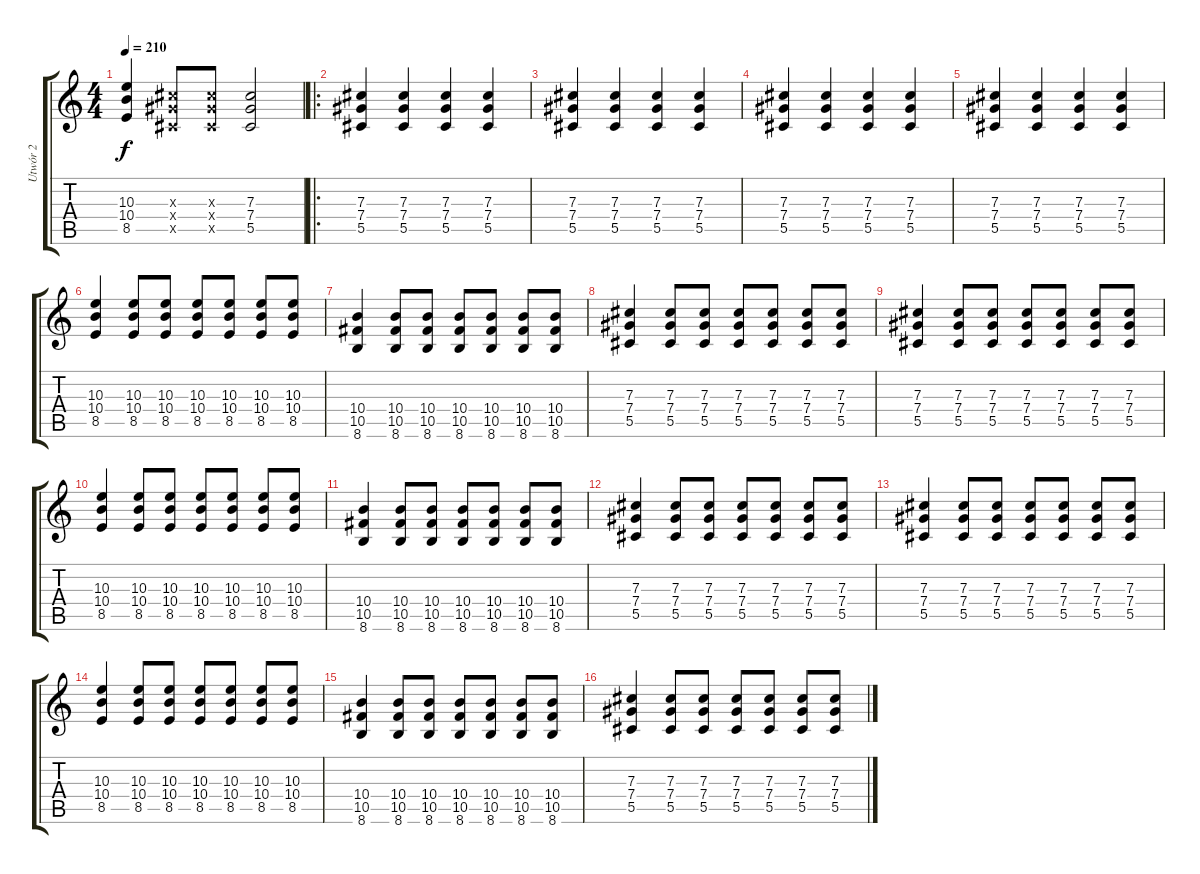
\track ("Utwór 2" "Utwór 2") {instrument distortionguitar}
\staff {score tabs}
\tuning (Eb4 Bb3 Gb3 Db3 Ab2 Eb2) {hide}
\ts (4 4)
\tempo 210
\clef g2
\ks c
(10.3 10.4 8.5).4{dy f} (7.3{x} 7.4{x} 5.5{x}).8 (7.3{x} 7.4{x} 5.5{x}).8 (7.3 7.4 5.5).2 |
\ro
(7.3 7.4 5.5).4 (7.3 7.4 5.5).4 (7.3 7.4 5.5).4 (7.3 7.4 5.5).4 |
(7.3 7.4 5.5).4 (7.3 7.4 5.5).4 (7.3 7.4 5.5).4 (7.3 7.4 5.5).4 |
(7.3 7.4 5.5).4 (7.3 7.4 5.5).4 (7.3 7.4 5.5).4 (7.3 7.4 5.5).4 |
(7.3 7.4 5.5).4 (7.3 7.4 5.5).4 (7.3 7.4 5.5).4 (7.3 7.4 5.5).4 |
(10.3 10.4 8.5).4 (10.3 10.4 8.5).8 (10.3 10.4 8.5).8 (10.3 10.4 8.5).8 (10.3 10.4 8.5).8 (10.3 10.4 8.5).8 (10.3 10.4 8.5).8 |
(10.4 10.5 8.6).4 (10.4 10.5 8.6).8 (10.4 10.5 8.6).8 (10.4 10.5 8.6).8 (10.4 10.5 8.6).8 (10.4 10.5 8.6).8 (10.4 10.5 8.6).8 |
(7.3 7.4 5.5).4 (7.3 7.4 5.5).8 (7.3 7.4 5.5).8 (7.3 7.4 5.5).8 (7.3 7.4 5.5).8 (7.3 7.4 5.5).8 (7.3 7.4 5.5).8 |
(7.3 7.4 5.5).4 (7.3 7.4 5.5).8 (7.3 7.4 5.5).8 (7.3 7.4 5.5).8 (7.3 7.4 5.5).8 (7.3 7.4 5.5).8 (7.3 7.4 5.5).8 |
(10.3 10.4 8.5).4 (10.3 10.4 8.5).8 (10.3 10.4 8.5).8 (10.3 10.4 8.5).8 (10.3 10.4 8.5).8 (10.3 10.4 8.5).8 (10.3 10.4 8.5).8 |
(10.4 10.5 8.6).4 (10.4 10.5 8.6).8 (10.4 10.5 8.6).8 (10.4 10.5 8.6).8 (10.4 10.5 8.6).8 (10.4 10.5 8.6).8 (10.4 10.5 8.6).8 |
(7.3 7.4 5.5).4 (7.3 7.4 5.5).8 (7.3 7.4 5.5).8 (7.3 7.4 5.5).8 (7.3 7.4 5.5).8 (7.3 7.4 5.5).8 (7.3 7.4 5.5).8 |
(7.3 7.4 5.5).4 (7.3 7.4 5.5).8 (7.3 7.4 5.5).8 (7.3 7.4 5.5).8 (7.3 7.4 5.5).8 (7.3 7.4 5.5).8 (7.3 7.4 5.5).8 |
(10.3 10.4 8.5).4 (10.3 10.4 8.5).8 (10.3 10.4 8.5).8 (10.3 10.4 8.5).8 (10.3 10.4 8.5).8 (10.3 10.4 8.5).8 (10.3 10.4 8.5).8 |
(10.4 10.5 8.6).4 (10.4 10.5 8.6).8 (10.4 10.5 8.6).8 (10.4 10.5 8.6).8 (10.4 10.5 8.6).8 (10.4 10.5 8.6).8 (10.4 10.5 8.6).8 |
(7.3 7.4 5.5).4 (7.3 7.4 5.5).8 (7.3 7.4 5.5).8 (7.3 7.4 5.5).8 (7.3 7.4 5.5).8 (7.3 7.4 5.5).8 (7.3 7.4 5.5).8
